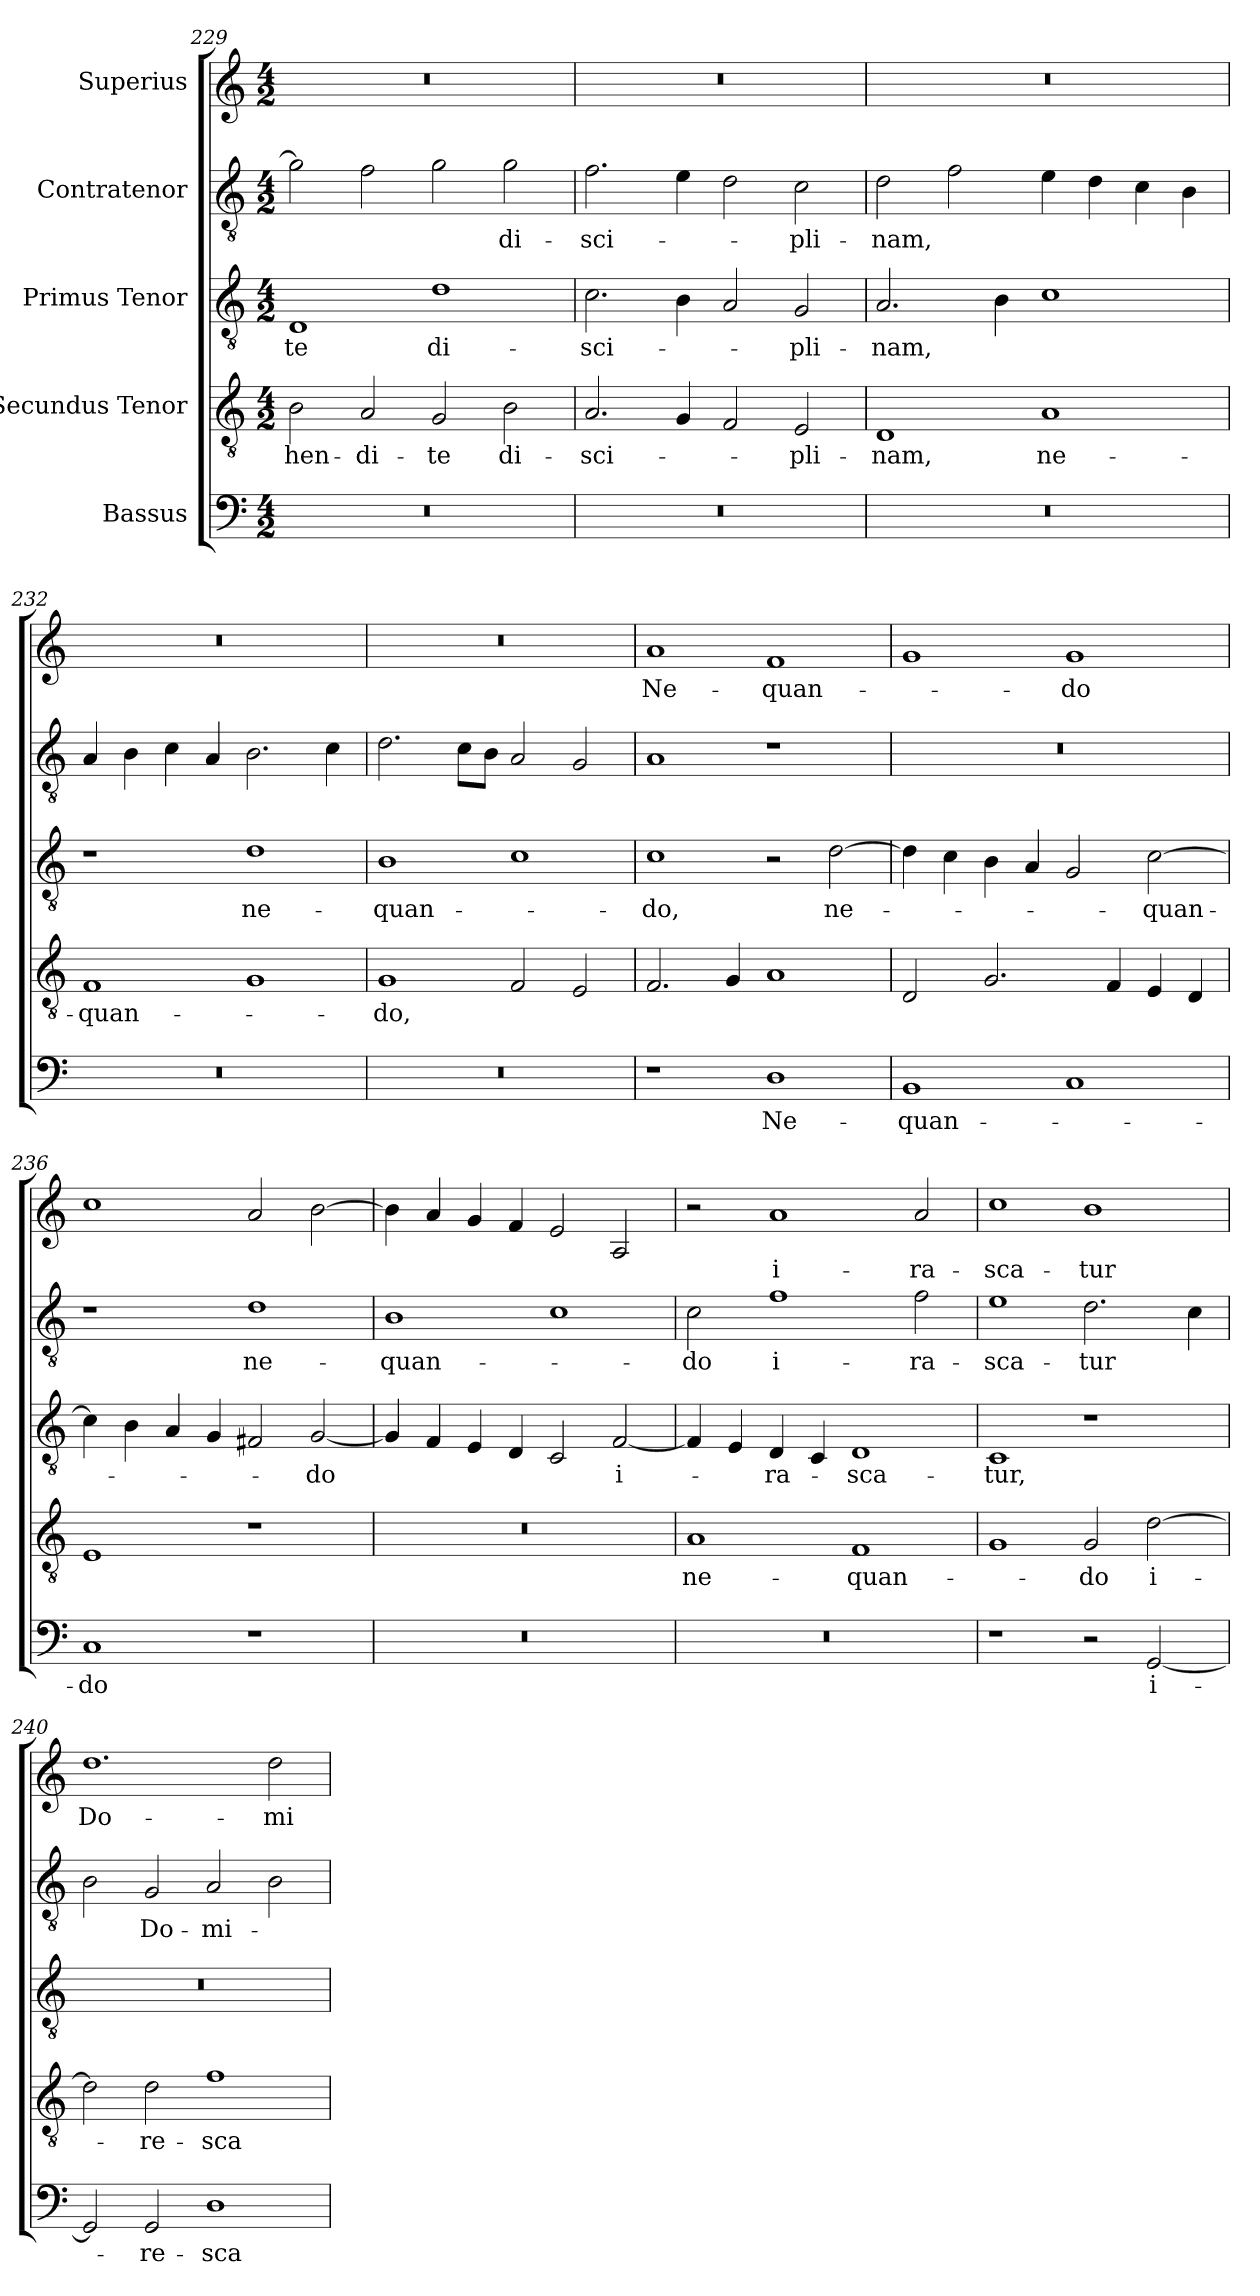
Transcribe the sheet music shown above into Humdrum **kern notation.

**kern	**text	**kern	**text	**kern	**text	**kern	**text	**kern	**text
*part5	*part5	*part4	*part4	*part3	*part3	*part2	*part2	*part1	*part1
*staff5	*staff5	*staff4	*staff4	*staff3	*staff3	*staff2	*staff2	*staff1	*staff1
*I"Bassus	*	*I"Secundus Tenor	*	*I"Primus Tenor	*	*I"Contratenor	*	*I"Superius	*
*clefF4	*	*clefGv2	*	*clefGv2	*	*clefGv2	*	*clefG2	*
*k[]	*	*k[]	*	*k[]	*	*k[]	*	*k[]	*
*C:	*	*C:	*	*C:	*	*C:	*	*C:	*
*M4/2	*	*M4/2	*	*M4/2	*	*M4/2	*	*M4/2	*
=229	=229	=229	=229	=229	=229	=229	=229	=229	=229
0r	.	2B\	-hen-	1D/	-te	2g\]	.	0r	.
.	.	2A/	-di-	.	.	2f\	.	.	.
.	.	2G/	-te	1d\	di-	2g\	.	.	.
.	.	2B\	di-	.	.	2g\	di-	.	.
!!LO:LB:g=z
=230	=230	=230	=230	=230	=230	=230	=230	=230	=230
0r	.	2.A/	-sci-	2.c\	-sci-	2.f\	-sci-	0r	.
.	.	4G/	.	4B\	.	4e\	.	.	.
.	.	2F/	.	2A/	.	2d\	.	.	.
.	.	2E/	-pli-	2G/	-pli-	2c\	-pli-	.	.
=231	=231	=231	=231	=231	=231	=231	=231	=231	=231
0r	.	1D/	-nam,	2.A/	-nam,	2d\	-nam,	0r	.
.	.	.	.	.	.	2f\	.	.	.
.	.	.	.	4B\	.	.	.	.	.
.	.	1A/	ne-	1c\	.	4e\	.	.	.
.	.	.	.	.	.	4d\	.	.	.
.	.	.	.	.	.	4c\	.	.	.
.	.	.	.	.	.	4B\	.	.	.
=232	=232	=232	=232	=232	=232	=232	=232	=232	=232
0r	.	1F/	-quan-	1r	.	4A/	.	0r	.
.	.	.	.	.	.	4B\	.	.	.
.	.	.	.	.	.	4c\	.	.	.
.	.	.	.	.	.	4A/	.	.	.
.	.	1G/	.	1d\	ne-	2.B\	.	.	.
.	.	.	.	.	.	4c\	.	.	.
=233	=233	=233	=233	=233	=233	=233	=233	=233	=233
0r	.	1G/	-do,	1B\	-quan-	2.d\	.	0r	.
.	.	.	.	.	.	8c\L	.	.	.
.	.	.	.	.	.	8B\J	.	.	.
.	.	2F/	.	1c\	.	2A/	.	.	.
.	.	2E/	.	.	.	2G/	.	.	.
=234	=234	=234	=234	=234	=234	=234	=234	=234	=234
1r	.	2.F/	.	1c\	-do,	1A/	.	1a/	Ne-
.	.	4G/	.	.	.	.	.	.	.
1D\	Ne-	1A/	.	2r	.	1r	.	1f/	-quan-
.	.	.	.	[2d\	ne-	.	.	.	.
!!LO:PB:g=z
=235	=235	=235	=235	=235	=235	=235	=235	=235	=235
1BB/	-quan-	2D/	.	4d\]	.	0r	.	1g/	.
.	.	.	.	4c\	.	.	.	.	.
.	.	2.G/	.	4B\	.	.	.	.	.
.	.	.	.	4A/	.	.	.	.	.
1C/	.	.	.	2G/	.	.	.	1g/	-do
.	.	4F/	.	.	.	.	.	.	.
.	.	4E/	.	[2c\	-quan-	.	.	.	.
.	.	4D/	.	.	.	.	.	.	.
=236	=236	=236	=236	=236	=236	=236	=236	=236	=236
1C/	-do	1E/	.	4c\]	.	1r	.	1cc\	.
.	.	.	.	4B\	.	.	.	.	.
.	.	.	.	4A/	.	.	.	.	.
.	.	.	.	4G/	.	.	.	.	.
1r	.	1r	.	2F#Xi/	.	1d\	ne-	2a/	.
.	.	.	.	[2G/	-do	.	.	[2b\	.
=237	=237	=237	=237	=237	=237	=237	=237	=237	=237
0r	.	0r	.	4G/]	.	1B\	-quan-	4b\]	.
.	.	.	.	4F/	.	.	.	4a/	.
.	.	.	.	4E/	.	.	.	4g/	.
.	.	.	.	4D/	.	.	.	4f/	.
.	.	.	.	2C/	.	1c\	.	2e/	.
.	.	.	.	[2F/	i-	.	.	2A/	.
=238	=238	=238	=238	=238	=238	=238	=238	=238	=238
0r	.	1A/	ne-	4F/]	.	2c\	-do	2r	.
.	.	.	.	4E/	.	.	.	.	.
.	.	.	.	4D/	-ra-	1f\	i-	1a/	i-
.	.	.	.	4C/	.	.	.	.	.
.	.	1F/	-quan-	1D/	-sca-	.	.	.	.
.	.	.	.	.	.	2f\	-ra-	2a/	-ra-
=239	=239	=239	=239	=239	=239	=239	=239	=239	=239
1r	.	1G/	.	1C/	-tur,	1e\	-sca-	1cc\	-sca-
2r	.	2G/	-do	1r	.	2.d\	-tur	1b\	-tur
[2GG/	i-	[2d\	i-	.	.	.	.	.	.
.	.	.	.	.	.	4c\	.	.	.
!!LO:LB:g=z
=240	=240	=240	=240	=240	=240	=240	=240	=240	=240
2GG/]	.	2d\]	.	0r	.	2B\	.	1.dd\	Do-
2GG/	-re-	2d\	-re-	.	.	2G/	Do-	.	.
1D\	-sca-	1f\	-sca-	.	.	2A/	-mi-	.	.
.	.	.	.	.	.	2B\	.	2dd\	-mi-
=	=	=	=	=	=	=	=	=	=
*-	*-	*-	*-	*-	*-	*-	*-	*-	*-
